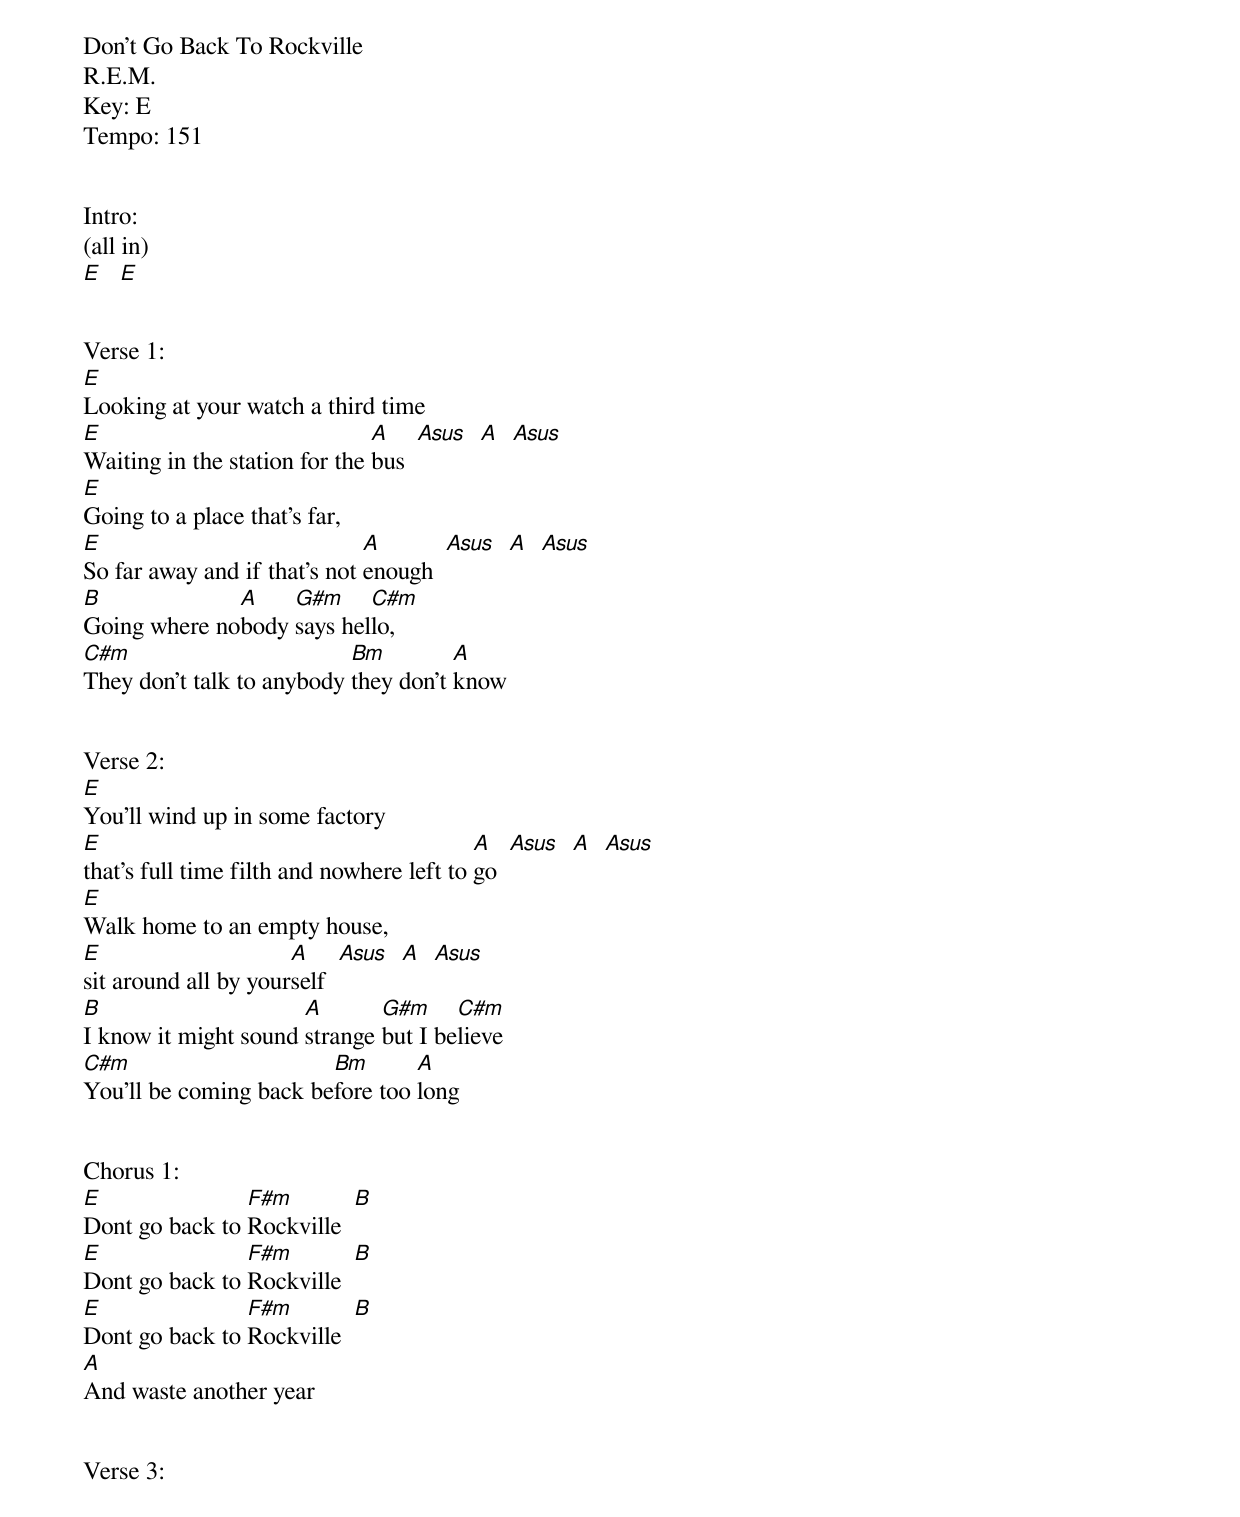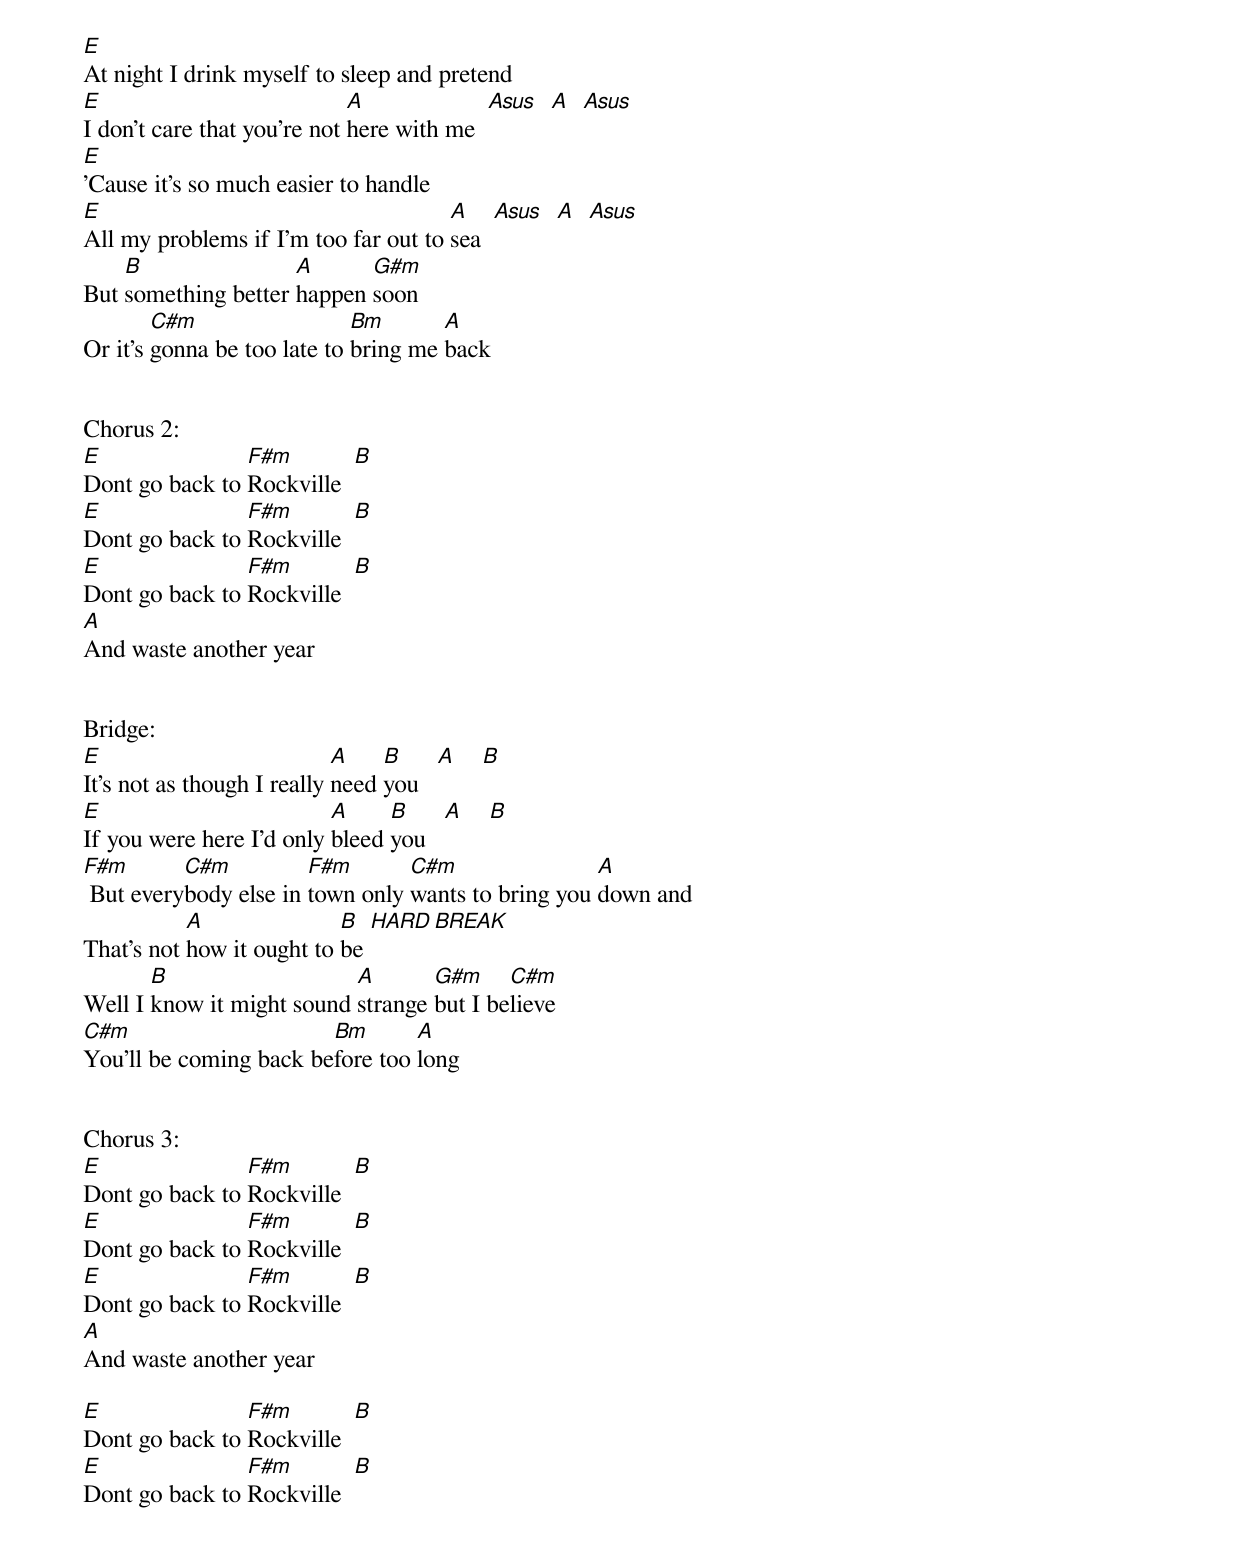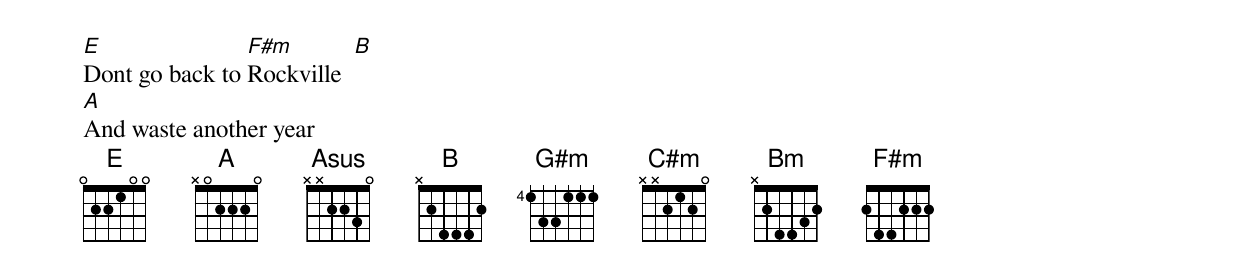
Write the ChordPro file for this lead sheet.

Don't Go Back To Rockville
R.E.M.
Key: E
Tempo: 151


Intro:
(all in)
[E][  ][E]


Verse 1:
[E]Looking at your watch a third time
[E]Waiting in the station for the [A]bus  [Asus]  [A]  [Asus]
[E]Going to a place that's far,
[E]So far away and if that's not [A]enough  [Asus]  [A]  [Asus]
[B]Going where no[A]body [G#m]says hel[C#m]lo,
[C#m]They don't talk to anybody [Bm]they don't [A]know


Verse 2:
[E]You'll wind up in some factory
[E]that's full time filth and nowhere left to [A]go  [Asus]  [A]  [Asus]
[E]Walk home to an empty house,
[E]sit around all by your[A]self  [Asus]  [A]  [Asus]
[B]I know it might sound [A]strange [G#m]but I be[C#m]lieve
[C#m]You'll be coming back be[Bm]fore too [A]long


Chorus 1:
[E]Dont go back to [F#m]Rockville  [B]
[E]Dont go back to [F#m]Rockville  [B]
[E]Dont go back to [F#m]Rockville  [B]
[A]And waste another year


Verse 3:
[E]At night I drink myself to sleep and pretend
[E]I don't care that you're not [A]here with me  [Asus]  [A]  [Asus]
[E]'Cause it's so much easier to handle
[E]All my problems if I'm too far out to [A]sea  [Asus]  [A]  [Asus]
But [B]something better [A]happen [G#m]soon
Or it's [C#m]gonna be too late to [Bm]bring me [A]back


Chorus 2:
[E]Dont go back to [F#m]Rockville  [B]
[E]Dont go back to [F#m]Rockville  [B]
[E]Dont go back to [F#m]Rockville  [B]
[A]And waste another year


Bridge:
[E]It's not as though I really [A]need [B]you   [A]    [B]
[E]If you were here I'd only [A]bleed [B]you   [A]    [B]
[F#m] But every[C#m]body else in [F#m]town only [C#m]wants to bring you [A]down and
That's not [A]how it ought to [B]be [HARD BREAK]
Well I [B]know it might sound [A]strange [G#m]but I be[C#m]lieve
[C#m]You'll be coming back be[Bm]fore too [A]long


Chorus 3:
[E]Dont go back to [F#m]Rockville  [B]
[E]Dont go back to [F#m]Rockville  [B]
[E]Dont go back to [F#m]Rockville  [B]
[A]And waste another year

[E]Dont go back to [F#m]Rockville  [B]
[E]Dont go back to [F#m]Rockville  [B]
[E]Dont go back to [F#m]Rockville  [B]
[A]And waste another year
